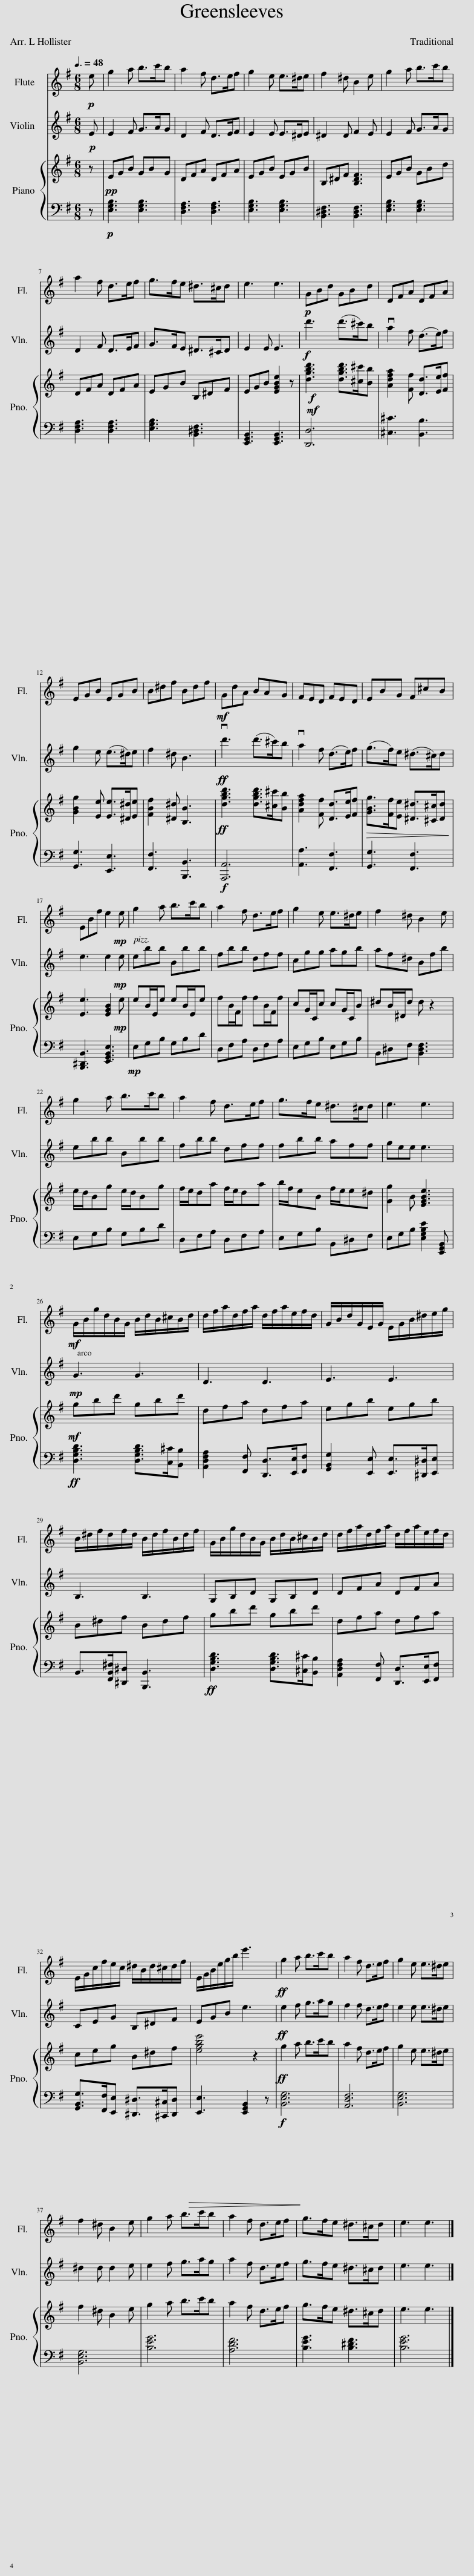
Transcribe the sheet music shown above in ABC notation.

X:1
%%score 1 2 { 3 | 4 }
L:1/8
Q:3/8=48
M:6/8
I:linebreak $
K:G
V:1 treble
V:2 treble
V:3 treble
V:4 bass
V:1
!p! e | g2 a b>c'b | a2 f d>ef | g2 e e>^de | f2 ^d B2 e | %5
 g2 a b>c'b |$ a2 f d>ef | g>fe ^d>^cd | e3 e3 |!p! GBd GBd | %10
 DFA DFA |$ EGB EGB | B^df Bdf |!mf! GdA BAG | FED FED | %15
 EBG F^cB |$ EBf e2!mp! e | g2 a b>c'b | a2 f d>ef | g2 e e>^de | %20
 f2 ^d B2 e |$ g2 a b>c'b | a2 f d>ef | g>fe ^d>^cd | e3 e3 |$ %25
!mf! G/B/g/d/B/G/ B/d/B/^c/B/d/ | d/f/a/d/f/a/ d/f/a/e/f/d/ | G/B/d/G/E/G/ E/G/B/^d/e/g/ |$ B/^d/f/d/f/d/ B/d/f/B/d/f/ | G/B/g/d/B/G/ B/d/B/^c/B/d/ | %30
 d/f/a/d/f/a/ d/f/a/e/f/d/ |$ E/G/c/f/e/c/ ^d/B/d/^c/d/f/ | E/G/B/e/g/b/ e'3 |!ff! g2 a b>c'b | a2 f d>ef | %35
 g2 e e>^de |$ f2 ^d B2 e | g2 a b>c'b | a2 f d>ef | g>fe ^d>^cd | %40
 e3 e3 |] %41
V:2
!p! E | E2 F G>AG | D2 F D>EF | E2 E E>^DE | ^D2 D F2 E | %5
 E2 F G>AG |$ D2 F D>EF | G>FE ^D>^CD | E2 E E3 |!f! d'3 (d'>^c')b | %10
 va2 f (d>e)f |$ g2 e (e>^d)e | f2 ^d B3 |!ff! vd'3 (d'>^c')b | va2 f (d>e)f | %15
 (g>f)e (^d>^c)d |$ e3 e2!mp! e | ebb Bbb | fbb dff | cgg agb | %20
 af^d Bfb |$ ebb Bbb | fbb dff | fbb aff | gee e3 |$ %25
!mp! G3 G3 | D3 D3 | E3 E3 |$ B,3 B,3 | G,B,D G,B,D | %30
 DFA DFA |$ CEG B,^DF | EGB e3 |!ff! e2 f g>ag | f2 f d>ef | %35
 e2 e e>^de |$ ^d2 d d2 e | e2 f g>ag | a2 f d>ef | g>fe ^d>^cd | %40
 e3 e3 |] %41
V:3
 z |!pp! EGB GBG | DFA DFA | EGB EGB | B,^DF [B,DF]3 | %5
 EGB GBd |$ DFA DFA | EGB B,^DF | EGB [EGBe]2 z |!f! [dgbd']3 [dgbd']>[^c^c'][Bb]!mf! | %10
 [Adfa]2 [Ff] [Dd]>[Ee][Ff] |$ [GBg]2 [Ee] [Ee]>[^D^d][Ee] | [FBf]2 [^D^d] [B,B]3 |!ff! [dgbd']3 [dgbd']>[^c^c'][Bb] | [Adfa]2 [Ff] [Dd]>[Ee][Ff] | %15
!>(! [GBg]>[Ff][Ee] [^D^d]>[^C^c][Dd]!>)! |$ [Ee]3 [EGB]2!mp! e | eB/E/e eB/E/e | fB/F/f fB/F/f | cG/C/c cG/C/B | %20
 ^dB/^D/d d z2 |$ e/d/Bg e/d/Bg | f/e/da f/e/da | b/f/eB f/e/e^d | [Gg]2 B [EGBe]3 |$ %25
!mf! gbd' gbd' | dfa dfa | egb egb |$ B^df Bdf | gbd' gbd' | %30
 dfa dfa |$ ceg B^df | [egbe']4 z2 |!ff! g2 a b>c'b | a2 f d>ef | %35
 g2 e e>^de |$ f2 ^d B2 e | g2 a b>c'b | a2 f d>ef | g>fe ^d>^cd | %40
 e3 e3 |] %41
V:4
 z |!p! [E,G,B,]3 [E,G,B,]3 | [D,F,A,]3 [D,F,A,]3 | [E,G,B,]3 [E,G,B,]3 | [B,,^D,F,]3 [B,,D,F,]3 | %5
 [E,G,B,]3 [E,G,B,]3 |$ [D,F,A,]3 [D,F,A,]3 | [E,G,B,]3 [B,,^D,F,]3 | [E,,G,,B,,]3 [E,,G,,B,,]3 | [D,,D,]6 | %10
 [^C,^C]3 [B,,B,]3 |$ [G,,G,]3 [E,,E,]3 | [F,,F,]3 [B,,,B,,]3 |!f! [A,,,A,,]6 | [A,,A,]3 [F,,F,]3 | %15
 [G,,G,]3 [F,,F,]3 |$ [B,,,^D,,B,,]3 [E,,G,,B,,E,]3 |!mp! E,G,B, G,B,D | D,F,A, D,F,A, | E,G,B, E,G,B, | %20
 B,,^D,F, [B,,D,F,]3 |$ E,G,B, G,B,D | D,F,A, D,F,A, | E,G,B, B,,^D,F, | E,G,B, [E,G,B,E]2 [E,,G,,B,,] |$ %25
!ff! [D,G,B,D]3 [D,G,B,D]>[C,^C][B,,B,] | [A,,D,F,A,]2 [F,,F,] [D,,D,]>[E,,E,][F,,F,] | [G,,B,,G,]2 [E,,E,] [E,,E,]>[^D,,^D,][E,,E,] |$ B,,>[F,,B,,^F,][^D,,^D,] [B,,,B,,]3 |!ff! [D,G,B,D]3 [D,G,B,D]>[^C,^C][B,,B,] | %30
 [A,,D,F,A,]2 [F,,F,] [D,,D,]>[E,,E,][F,,F,] |$!>(! [G,,B,,G,]>[F,,F,][E,,E,] [^D,,^D,]>[^C,,^C,][D,,D,]!>)! | [E,,E,]3 [E,,G,,B,,]2 z |!f! [B,,E,G,]6 | [A,,D,F,]6 | %35
 [B,,E,G,]6 |$ [B,,E,G,]6 | [B,EG]6 | [A,DF]6 | [B,EG]3 [B,^DF]3 | %40
 [B,EG]6 |] %41
